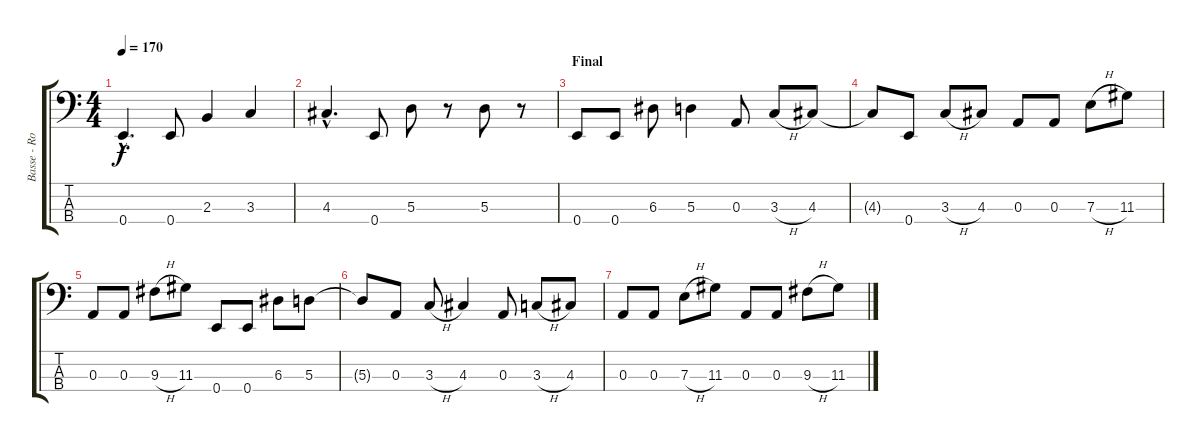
\track ("Basse - Rosie Martin" "Basse - Ro") {instrument electricbasspick}
\staff {score tabs}
\tuning (G2 D2 A1 E1) {hide}
\ts (4 4)
\tempo 170
\clef f4
\ks c
0.4{hac}.4{d dy f} 0.4.8 2.3.4 3.3.4 |
4.3{hac}.4{d} 0.4.8 5.3.8 r.8 5.3.8 r.8 |
\section ("" "Final")
0.4.8 0.4.8 6.3.8 5.3.4 0.3.8 3.3{h}.8 4.3.8 |
4.3{t}.8 0.4.8 3.3{h}.8 4.3.8 0.3.8 0.3.8 7.3{h}.8 11.3.8 |
0.3.8 0.3.8 9.3{h}.8 11.3.8 0.4.8 0.4.8 6.3.8 5.3.8 |
5.3{t}.8 0.3.8 3.3{h}.8 4.3.4 0.3.8 3.3{h}.8 4.3.8 |
0.3.8 0.3.8 7.3{h}.8 11.3.8 0.3.8 0.3.8 9.3{h}.8 11.3.8
